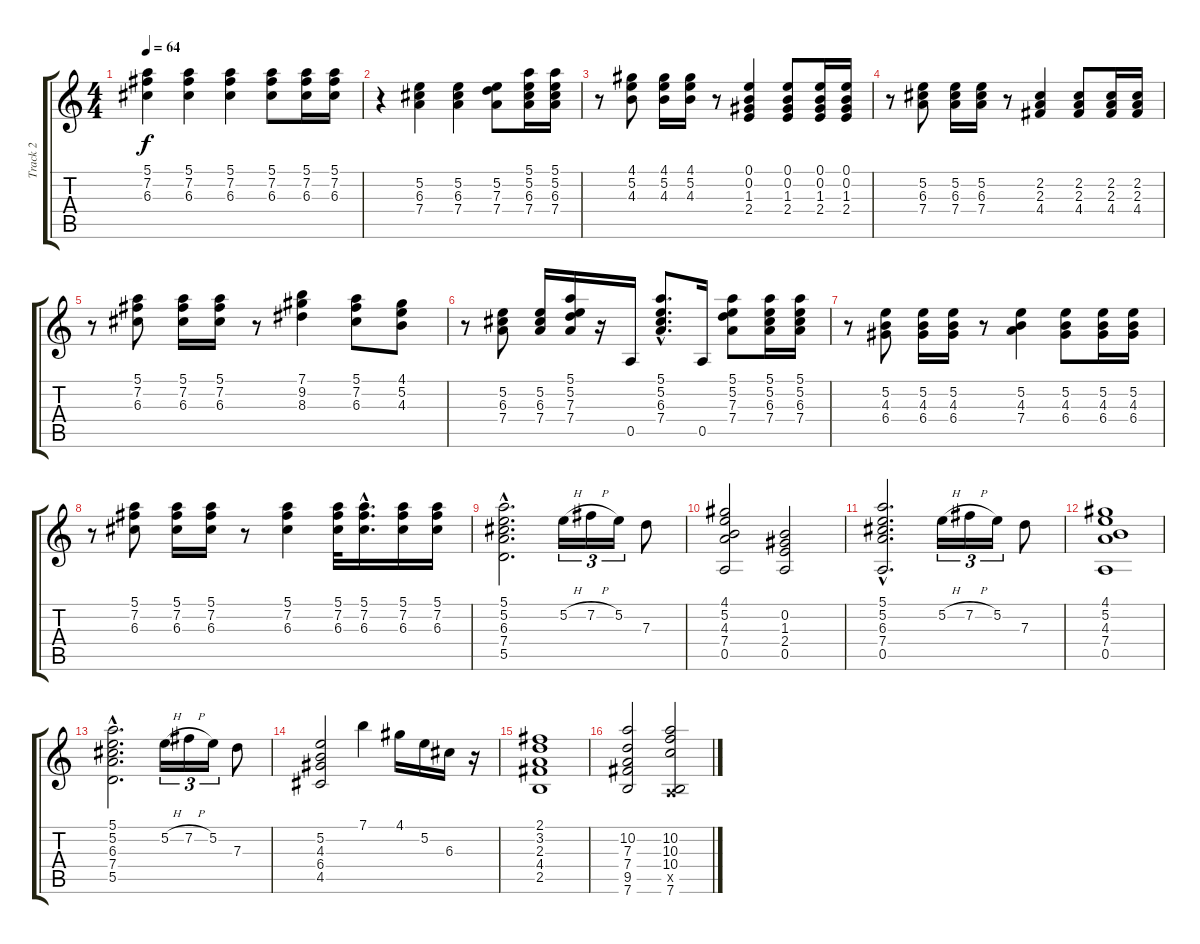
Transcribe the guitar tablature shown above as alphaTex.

\track ("Track 2" "Track 2") {instrument overdrivenguitar}
\staff {score tabs}
\tuning (E4 B3 G3 D3 A2 E2) {hide}
\ts (4 4)
\tempo 64
\clef g2
\ks c
(5.1 7.2 6.3).4{dy f} (5.1 7.2 6.3).4 (5.1 7.2 6.3).4 (5.1 7.2 6.3).8 (5.1 7.2 6.3).16 (5.1 7.2 6.3).16 |
r.4 (5.2 6.3 7.4).4 (5.2 6.3 7.4).4 (5.2 7.3 7.4).8 (5.1 5.2 6.3 7.4).16 (5.1 5.2 6.3 7.4).16 |
r.8 (4.1 5.2 4.3).8 (4.1 5.2 4.3).16 (4.1 5.2 4.3).16 r.8 (0.1 0.2 1.3 2.4).4 (0.1 0.2 1.3 2.4).8 (0.1 0.2 1.3 2.4).16 (0.1 0.2 1.3 2.4).16 |
r.8 (5.2 6.3 7.4).8 (5.2 6.3 7.4).16 (5.2 6.3 7.4).16 r.8 (2.2 2.3 4.4).4 (2.2 2.3 4.4).8 (2.2 2.3 4.4).16 (2.2 2.3 4.4).16 |
r.8 (5.1 7.2 6.3).8 (5.1 7.2 6.3).16 (5.1 7.2 6.3).16 r.8 (7.1 9.2 8.3).4 (5.1 7.2 6.3).8 (4.1 5.2 4.3).8 |
r.8 (5.2 6.3 7.4).8 (5.2 6.3 7.4).16 (5.1 5.2 7.3 7.4).16 r.16 0.5.16 (5.1{hac} 5.2{hac} 6.3{hac} 7.4{hac}).8{d} 0.5.16 (5.1 5.2 7.3 7.4).8 (5.1 5.2 6.3 7.4).16 (5.1 5.2 6.3 7.4).16 |
r.8 (5.2 4.3 6.4).8 (5.2 4.3 6.4).16 (5.2 4.3 6.4).16 r.8 (5.2 4.3 7.4).4 (5.2 4.3 6.4).8 (5.2 4.3 6.4).16 (5.2 4.3 6.4).16 |
r.8 (5.1 7.2 6.3).8 (5.1 7.2 6.3).16 (5.1 7.2 6.3).16 r.8 (5.1 7.2 6.3).4 (5.1 7.2 6.3).32 (5.1{hac} 7.2{hac} 6.3{hac}).16{d} (5.1 7.2 6.3).16 (5.1 7.2 6.3).16 |
(5.1{hac} 5.2{hac} 6.3{hac} 7.4{hac} 5.5{hac}).2{d} 5.2{h}.16{tu (3 2)} 7.2{h}.16{tu (3 2)} 5.2.16{tu (3 2)} 7.3.8 |
(4.1 5.2 4.3 7.4 0.5).2 (0.2 1.3 2.4 0.5).2 |
(5.1{hac} 5.2{hac} 6.3{hac} 7.4{hac} 0.5{hac}).2{d} 5.2{h}.16{tu (3 2)} 7.2{h}.16{tu (3 2)} 5.2.16{tu (3 2)} 7.3.8 |
(4.1 5.2 4.3 7.4 0.5).1 |
(5.1{hac} 5.2{hac} 6.3{hac} 7.4{hac} 5.5{hac}).2{d} 5.2{h}.16{tu (3 2)} 7.2{h}.16{tu (3 2)} 5.2.16{tu (3 2)} 7.3.8 |
(5.2 4.3 6.4 4.5).2 7.1.4 4.1.16 5.2.16 6.3.16 r.16 |
(2.1 3.2 2.3 4.4 2.5).1 |
(10.2 7.3 7.4 9.5 7.6).2 (10.2 10.3 10.4 0.5{x} 7.6).2
